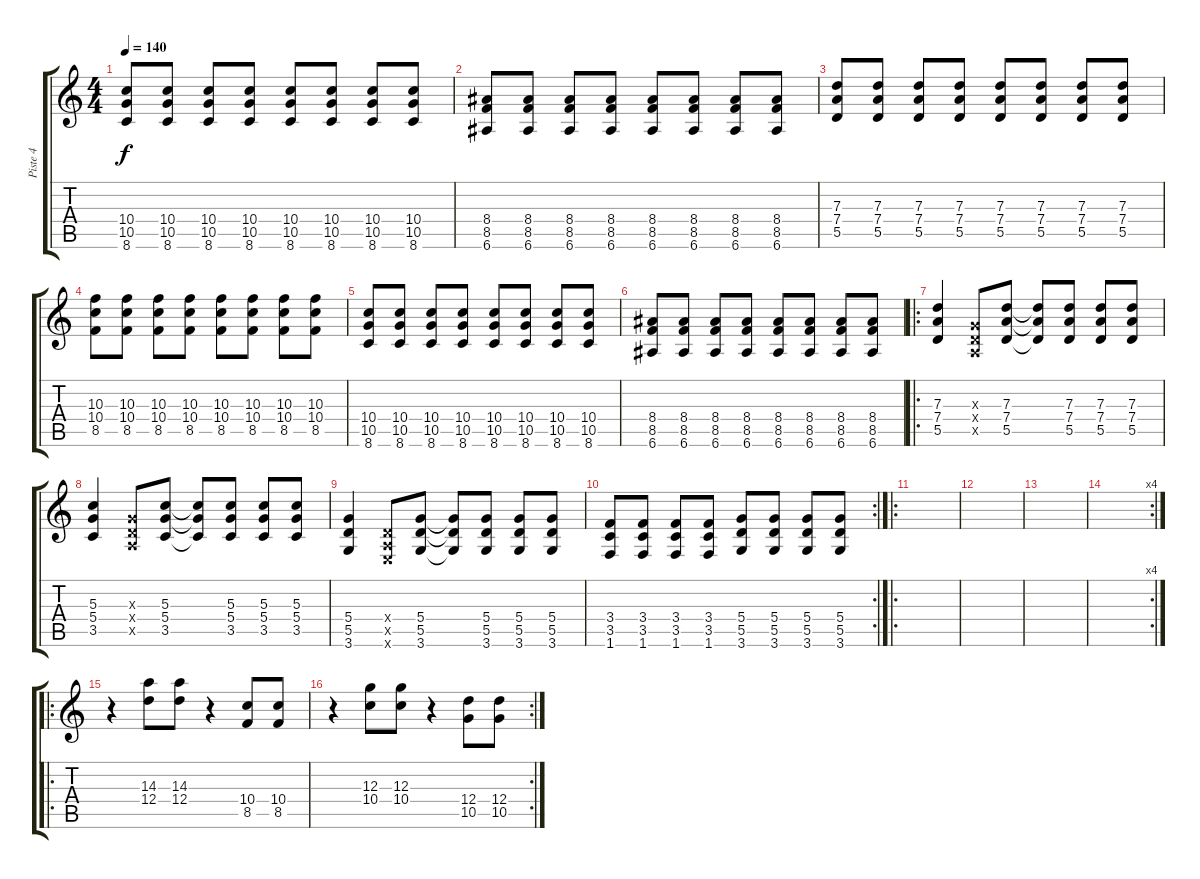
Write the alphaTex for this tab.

\track ("Piste 4" "Piste 4") {instrument overdrivenguitar}
\staff {score tabs}
\tuning (E4 B3 G3 D3 A2 E2) {hide}
\ts (4 4)
\tempo 140
\clef g2
\ks c
(10.4 10.5 8.6).8{dy f} (10.4 10.5 8.6).8 (10.4 10.5 8.6).8 (10.4 10.5 8.6).8 (10.4 10.5 8.6).8 (10.4 10.5 8.6).8 (10.4 10.5 8.6).8 (10.4 10.5 8.6).8 |
(8.4 8.5 6.6).8 (8.4 8.5 6.6).8 (8.4 8.5 6.6).8 (8.4 8.5 6.6).8 (8.4 8.5 6.6).8 (8.4 8.5 6.6).8 (8.4 8.5 6.6).8 (8.4 8.5 6.6).8 |
(7.3 7.4 5.5).8 (7.3 7.4 5.5).8 (7.3 7.4 5.5).8 (7.3 7.4 5.5).8 (7.3 7.4 5.5).8 (7.3 7.4 5.5).8 (7.3 7.4 5.5).8 (7.3 7.4 5.5).8 |
(10.3 10.4 8.5).8 (10.3 10.4 8.5).8 (10.3 10.4 8.5).8 (10.3 10.4 8.5).8 (10.3 10.4 8.5).8 (10.3 10.4 8.5).8 (10.3 10.4 8.5).8 (10.3 10.4 8.5).8 |
(10.4 10.5 8.6).8 (10.4 10.5 8.6).8 (10.4 10.5 8.6).8 (10.4 10.5 8.6).8 (10.4 10.5 8.6).8 (10.4 10.5 8.6).8 (10.4 10.5 8.6).8 (10.4 10.5 8.6).8 |
(8.4 8.5 6.6).8 (8.4 8.5 6.6).8 (8.4 8.5 6.6).8 (8.4 8.5 6.6).8 (8.4 8.5 6.6).8 (8.4 8.5 6.6).8 (8.4 8.5 6.6).8 (8.4 8.5 6.6).8 |
\ro
(7.3 7.4 5.5).4 (0.3{x} 0.4{x} 0.5{x}).8 (7.3 7.4 5.5).8 (7.3{t} 7.4{t} 5.5{t}).8 (7.3 7.4 5.5).8 (7.3 7.4 5.5).8 (7.3 7.4 5.5).8 |
(5.3 5.4 3.5).4 (0.3{x} 0.4{x} 0.5{x}).8 (5.3 5.4 3.5).8 (5.3{t} 5.4{t} 3.5{t}).8 (5.3 5.4 3.5).8 (5.3 5.4 3.5).8 (5.3 5.4 3.5).8 |
(5.4 5.5 3.6).4 (0.4{x} 0.5{x} 0.6{x}).8 (5.4 5.5 3.6).8 (5.4{t} 5.5{t} 3.6{t}).8 (5.4 5.5 3.6).8 (5.4 5.5 3.6).8 (5.4 5.5 3.6).8 |
\rc 2
(3.4 3.5 1.6).8 (3.4 3.5 1.6).8 (3.4 3.5 1.6).8 (3.4 3.5 1.6).8 (5.4 5.5 3.6).8 (5.4 5.5 3.6).8 (5.4 5.5 3.6).8 (5.4 5.5 3.6).8 |
\ro
|
|
|
\rc 4
|
\ro
r.4 (14.3 12.4).8 (14.3 12.4).8 r.4 (10.4 8.5).8 (10.4 8.5).8 |
\rc 2
r.4 (12.3 10.4).8 (12.3 10.4).8 r.4 (12.4 10.5).8 (12.4 10.5).8
